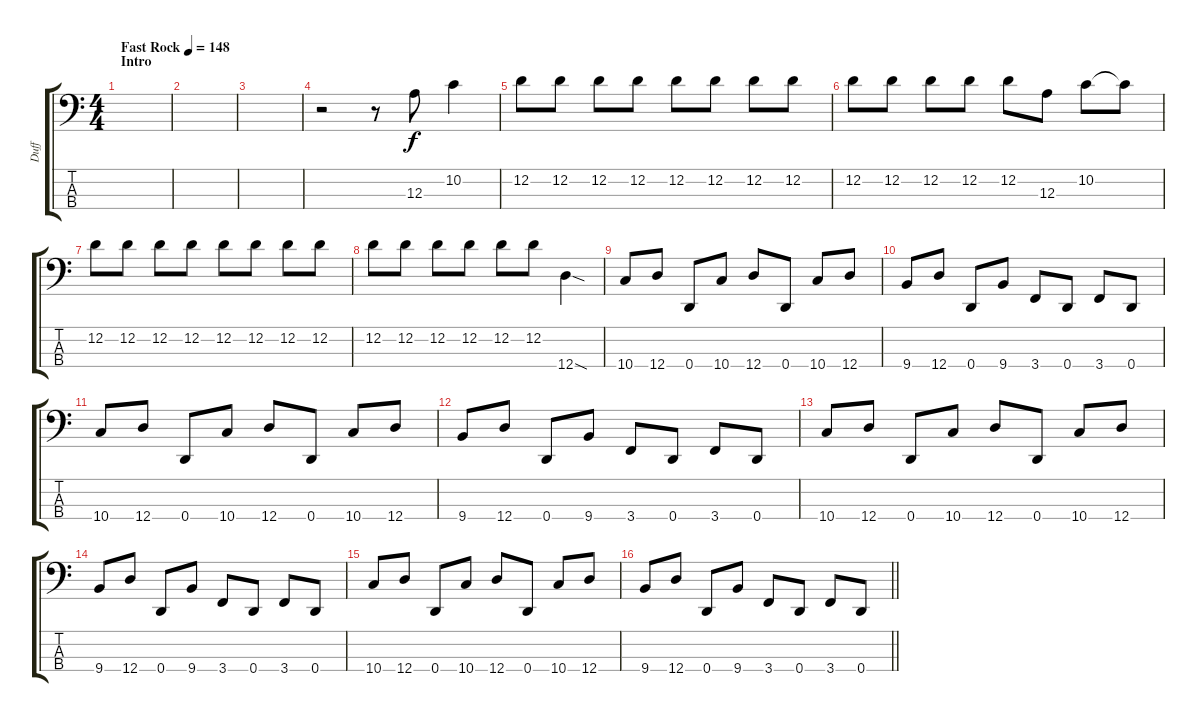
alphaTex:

\track ("Duff" "Duff") {instrument electricbasspick}
\staff {score tabs}
\tuning (G2 D2 A1 D1) {hide}
\ts (4 4)
\section ("" "Intro")
\tempo (148 "Fast Rock")
\clef f4
\ks c
|
|
|
r.2 r.8 12.3.8 10.2.4 |
12.2.8 12.2.8 12.2.8 12.2.8 12.2.8 12.2.8 12.2.8 12.2.8 |
12.2.8 12.2.8 12.2.8 12.2.8 12.2.8 12.3.8 10.2.8 10.2{t}.8 |
12.2.8 12.2.8 12.2.8 12.2.8 12.2.8 12.2.8 12.2.8 12.2.8 |
12.2.8 12.2.8 12.2.8 12.2.8 12.2.8 12.2.8 12.4{sod}.4 |
10.4.8 12.4.8 0.4.8 10.4.8 12.4.8 0.4.8 10.4.8 12.4.8 |
9.4.8 12.4.8 0.4.8 9.4.8 3.4.8 0.4.8 3.4.8 0.4.8 |
10.4.8 12.4.8 0.4.8 10.4.8 12.4.8 0.4.8 10.4.8 12.4.8 |
9.4.8 12.4.8 0.4.8 9.4.8 3.4.8 0.4.8 3.4.8 0.4.8 |
10.4.8 12.4.8 0.4.8 10.4.8 12.4.8 0.4.8 10.4.8 12.4.8 |
9.4.8 12.4.8 0.4.8 9.4.8 3.4.8 0.4.8 3.4.8 0.4.8 |
10.4.8 12.4.8 0.4.8 10.4.8 12.4.8 0.4.8 10.4.8 12.4.8 |
\barLineRight lightlight
9.4.8 12.4.8 0.4.8 9.4.8 3.4.8 0.4.8 3.4.8 0.4.8
